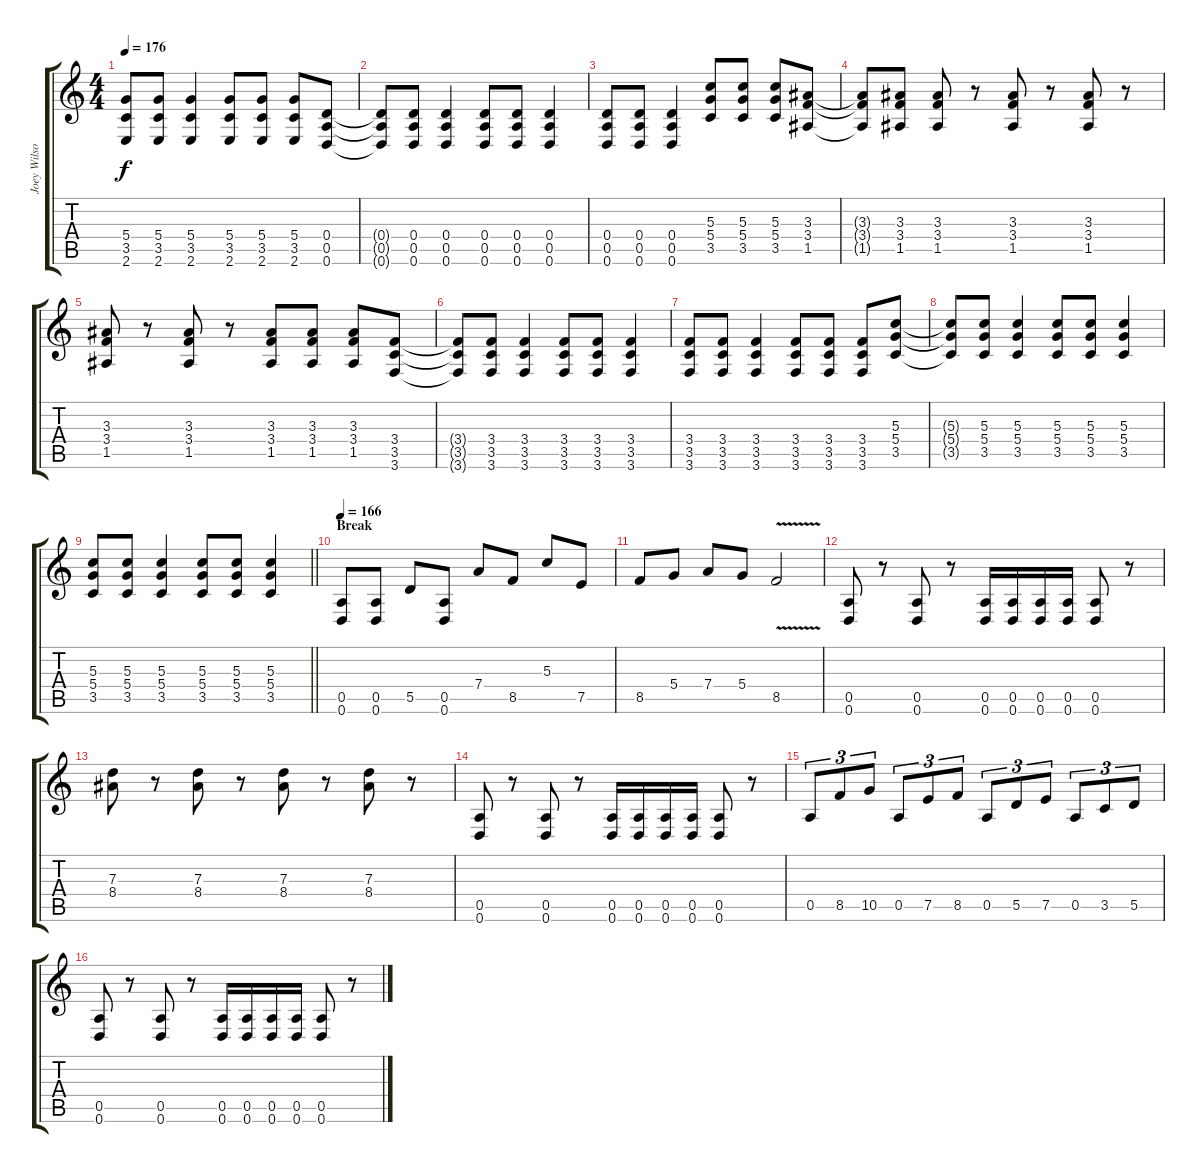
\track ("Joey Wilson" "Joey Wilso") {instrument distortionguitar}
\staff {score tabs}
\tuning (E4 B3 G3 D3 A2 D2) {hide}
\ts (4 4)
\tempo 176
\clef g2
\ks c
(5.4 3.5 2.6).8{dy f} (5.4 3.5 2.6).8 (5.4 3.5 2.6).4 (5.4 3.5 2.6).8 (5.4 3.5 2.6).8 (5.4 3.5 2.6).8 (0.4 0.5 0.6).8 |
(0.4{t} 0.5{t} 0.6{t}).8 (0.4 0.5 0.6).8 (0.4 0.5 0.6).4 (0.4 0.5 0.6).8 (0.4 0.5 0.6).8 (0.4 0.5 0.6).4 |
(0.4 0.5 0.6).8 (0.4 0.5 0.6).8 (0.4 0.5 0.6).4 (5.3 5.4 3.5).8 (5.3 5.4 3.5).8 (5.3 5.4 3.5).8 (3.3 3.4 1.5).8 |
(3.3{t} 3.4{t} 1.5{t}).8 (3.3 3.4 1.5).8 (3.3 3.4 1.5).8 r.8 (3.3 3.4 1.5).8 r.8 (3.3 3.4 1.5).8 r.8 |
(3.3 3.4 1.5).8 r.8 (3.3 3.4 1.5).8 r.8 (3.3 3.4 1.5).8 (3.3 3.4 1.5).8 (3.3 3.4 1.5).8 (3.4 3.5 3.6).8 |
(3.4{t} 3.5{t} 3.6{t}).8 (3.4 3.5 3.6).8 (3.4 3.5 3.6).4 (3.4 3.5 3.6).8 (3.4 3.5 3.6).8 (3.4 3.5 3.6).4 |
(3.4 3.5 3.6).8 (3.4 3.5 3.6).8 (3.4 3.5 3.6).4 (3.4 3.5 3.6).8 (3.4 3.5 3.6).8 (3.4 3.5 3.6).8 (5.3 5.4 3.5).8 |
(5.3{t} 5.4{t} 3.5{t}).8 (5.3 5.4 3.5).8 (5.3 5.4 3.5).4 (5.3 5.4 3.5).8 (5.3 5.4 3.5).8 (5.3 5.4 3.5).4 |
\barLineRight lightlight
(5.3 5.4 3.5).8 (5.3 5.4 3.5).8 (5.3 5.4 3.5).4 (5.3 5.4 3.5).8 (5.3 5.4 3.5).8 (5.3 5.4 3.5).4 |
\section ("" "Break")
\tempo 166
(0.5 0.6).8 (0.5 0.6).8 5.5.8 (0.5 0.6).8 7.4.8 8.5.8 5.3.8 7.5.8 |
8.5.8 5.4.8 7.4.8 5.4.8 8.5{v}.2 |
(0.5 0.6).8 r.8 (0.5 0.6).8 r.8 (0.5 0.6).16 (0.5 0.6).16 (0.5 0.6).16 (0.5 0.6).16 (0.5 0.6).8 r.8 |
(7.3 8.4).8 r.8 (7.3 8.4).8 r.8 (7.3 8.4).8 r.8 (7.3 8.4).8 r.8 |
(0.5 0.6).8 r.8 (0.5 0.6).8 r.8 (0.5 0.6).16 (0.5 0.6).16 (0.5 0.6).16 (0.5 0.6).16 (0.5 0.6).8 r.8 |
0.5.8{tu (3 2)} 8.5.8{tu (3 2)} 10.5.8{tu (3 2)} 0.5.8{tu (3 2)} 7.5.8{tu (3 2)} 8.5.8{tu (3 2)} 0.5.8{tu (3 2)} 5.5.8{tu (3 2)} 7.5.8{tu (3 2)} 0.5.8{tu (3 2)} 3.5.8{tu (3 2)} 5.5.8{tu (3 2)} |
(0.5 0.6).8 r.8 (0.5 0.6).8 r.8 (0.5 0.6).16 (0.5 0.6).16 (0.5 0.6).16 (0.5 0.6).16 (0.5 0.6).8 r.8
